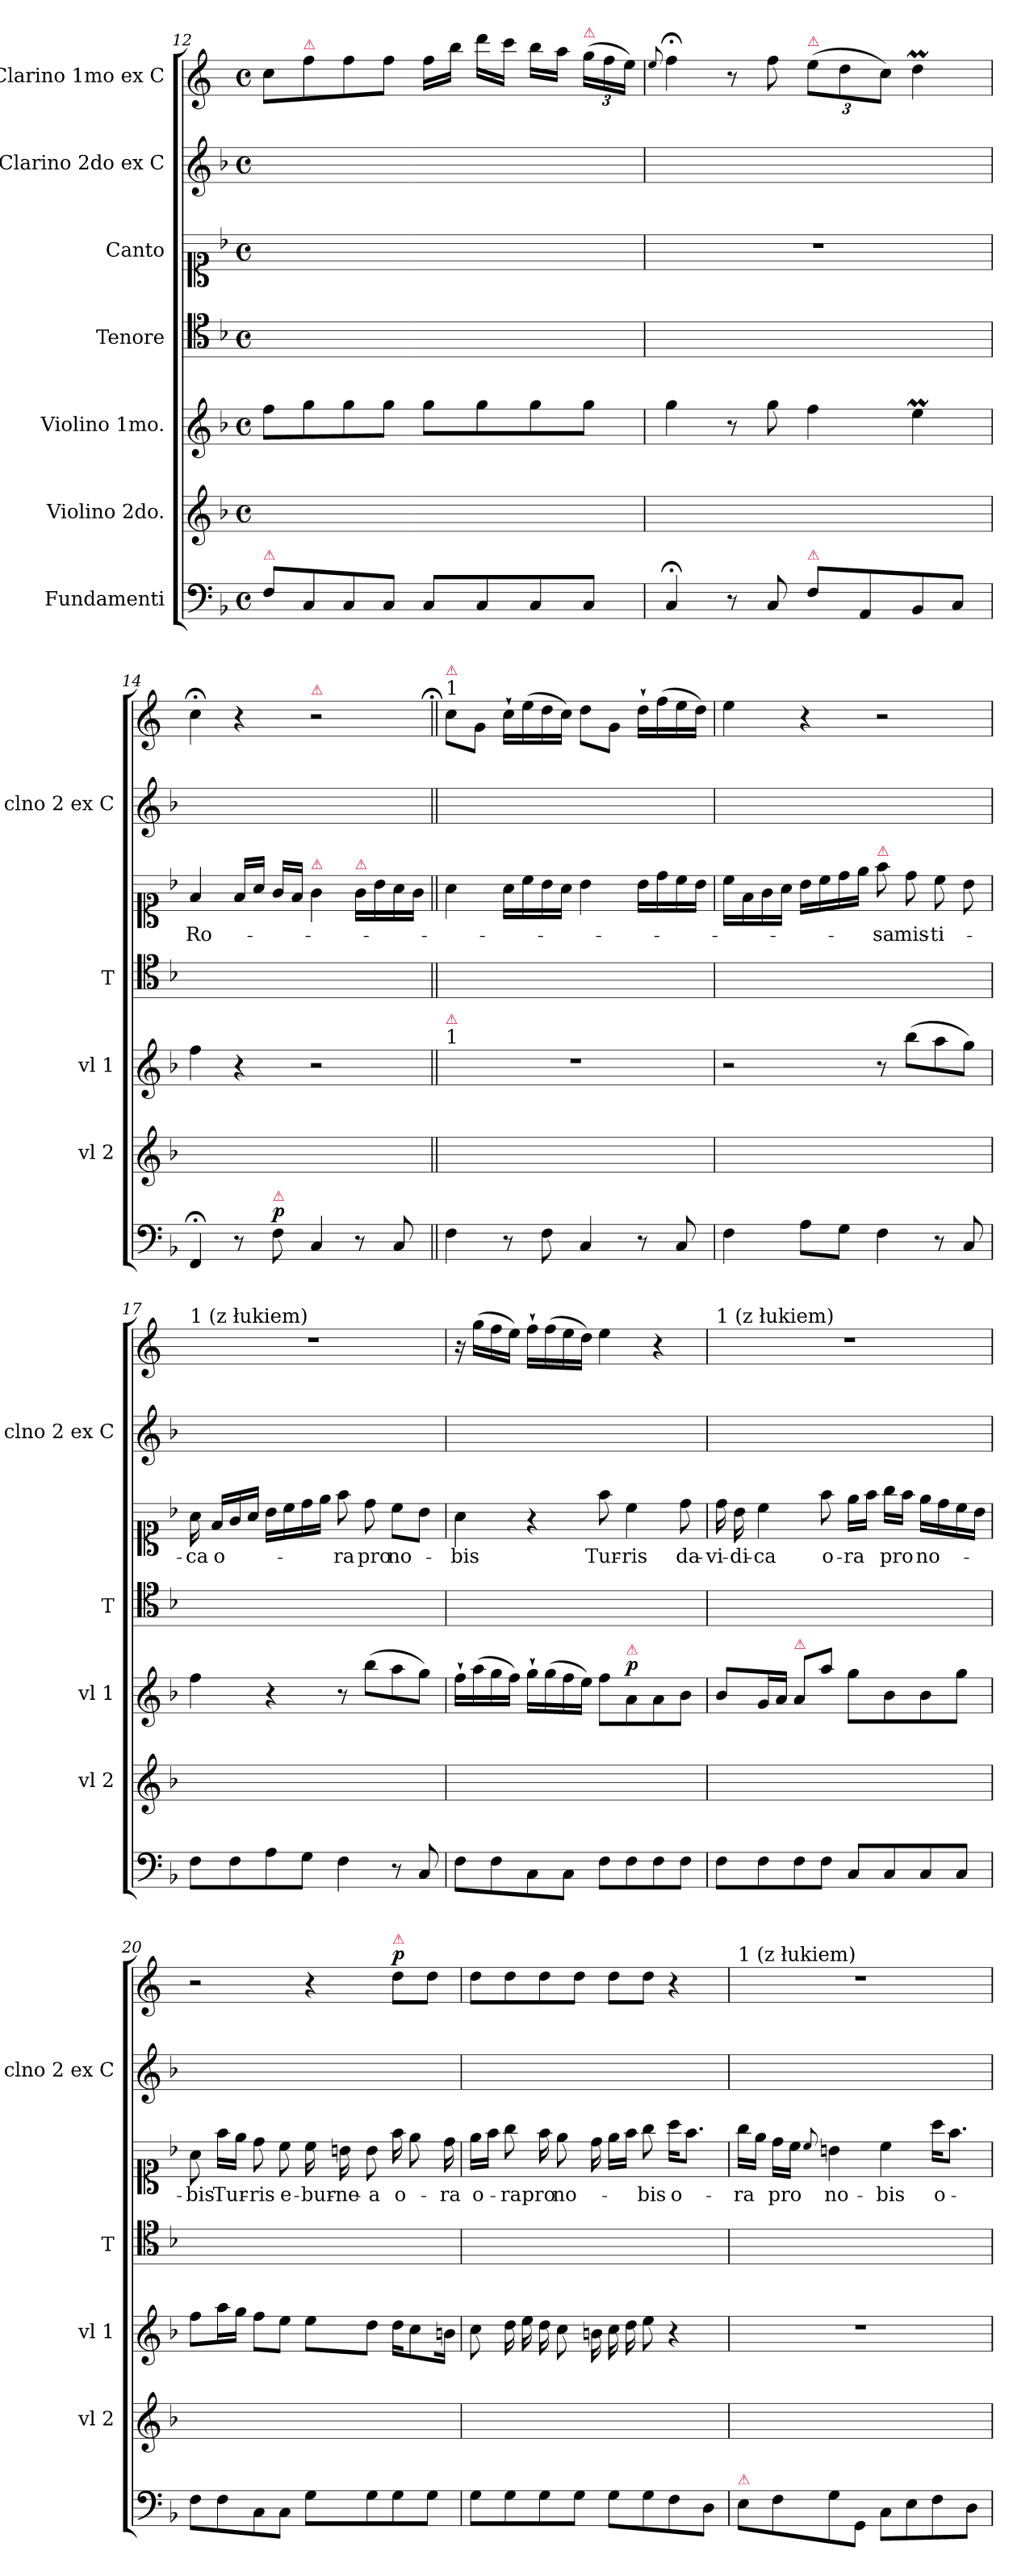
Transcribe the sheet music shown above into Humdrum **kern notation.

**kern	**dynam	**kern	**kern	**dynam	**kern	**kern	**text	**kern	**kern	**dynam
*part7	*part7	*part6	*part5	*part5	*part4	*part3	*part3	*part2	*part1	*part1
*staff7	*staff7	*staff6	*staff5	*staff5	*staff4	*staff3	*staff3	*staff2	*staff1	*staff1
*I"Fundamenti	*	*I"Violino 2do.	*I"Violino 1mo.	*	*I"Tenore	*I"Canto	*	*I"Clarino 2do ex C	*I"Clarino 1mo ex C	*
*	*	*I'vl 2	*I'vl 1	*	*I'T	*	*	*I'clno 2 ex C	*	*
*clefF4	*	*clefG2	*clefG2	*	*clefC4	*clefC1	*	*clefG2	*clefG2	*
*	*	*	*	*	*	*	*	*	*ITrd4c7	*
*k[b-]	*	*k[b-]	*k[b-]	*	*k[b-]	*k[b-]	*	*k[b-]	*k[b-]	*
*F:	*	*F:	*F:	*	*F:	*F:	*	*F:	*F:	*
*M4/4	*	*M4/4	*M4/4	*	*M4/4	*M4/4	*	*M4/4	*M4/4	*
*met(c)	*	*met(c)	*met(c)	*	*met(c)	*met(c)	*	*met(c)	*met(c)	*
=12	=12	=12	=12	=12	=12	=12	=12	=12	=12	=12
!LO:TX:a:color=crimson:t=⚠	!	!	!	!	!	!	!	!	!	!
8F\L	.	1ryy	8ff\L	.	1ryy	1ryy	.	1ryy	8f\L	.
!	!	!	!	!	!	!	!	!	!LO:TX:a:color=crimson:t=⚠	!
8C/	.	.	8gg\	.	.	.	.	.	8b-\	.
8C/	.	.	8gg\	.	.	.	.	.	8b-\	.
8C/J	.	.	8gg\J	.	.	.	.	.	8b-\J	.
8C/L	.	.	8gg\L	.	.	.	.	.	16b-\LL	.
.	.	.	.	.	.	.	.	.	16ee\JJ	.
8C/	.	.	8gg\	.	.	.	.	.	16gg\LL	.
.	.	.	.	.	.	.	.	.	16ff\JJ	.
8C/	.	.	8gg\	.	.	.	.	.	16ee\LL	.
.	.	.	.	.	.	.	.	.	16dd\JJ	.
!	!	!	!	!	!	!	!	!	!LO:TX:a:color=crimson:t=⚠	!
8C/J	.	.	8gg\J	.	.	.	.	.	(24cc\LL	.
.	.	.	.	.	.	.	.	.	24b-\	.
.	.	.	.	.	.	.	.	.	24a\JJ)	.
=13	=13	=13	=13	=13	=13	=13	=13	=13	=13	=13
.	.	.	.	.	.	.	.	.	8qqa/	.
4C;</	.	1ryy	4gg\	.	1ryy	1r	.	1ryy	4b-;<;\	.
8r	.	.	8r	.	.	.	.	.	8r	.
8C/	.	.	8gg\	.	.	.	.	.	8b-\	.
!	!	!	!	!	!	!	!	!	!LO:TX:a:color=crimson:t=⚠	!
!LO:TX:a:color=crimson:t=⚠	!	!	!	!	!	!	!	!	!	!
8F\L	.	.	4ff\	.	.	.	.	.	(12a\L	.
.	.	.	.	.	.	.	.	.	12g\	.
8AA/	.	.	.	.	.	.	.	.	.	.
.	.	.	.	.	.	.	.	.	12f\J)	.
8BB-/	.	.	4eem\	.	.	.	.	.	4gM\	.
8C/J	.	.	.	.	.	.	.	.	.	.
=14	=14	=14	=14	=14	=14	=14	=14	=14	=14	=14
4FF;<;/	.	1ryy	4ff\	.	1ryy	4f/	Ro-	1ryy	4f;<;\	.
8r	.	.	4r	.	.	16f/LL	.	.	4r	.
.	.	.	.	.	.	16a/JJ	.	.	.	.
!LO:TX:a:color=crimson:t=⚠	!	!	!	!	!	!	!	!	!	!
!	!LO:DY:a	!	!	!	!	!	!	!	!	!
8F\	p	.	.	.	.	16g/LL	.	.	.	.
.	.	.	.	.	.	16f/JJ	.	.	.	.
!	!	!	!	!	!	!	!	!	!LO:TX:a:color=crimson:t=⚠	!
!	!	!	!	!	!	!LO:TX:a:color=crimson:t=⚠	!	!	!	!
4C/	.	.	2r	.	.	4g\	.	.	2r	.
!	!	!	!	!	!	!LO:TX:a:color=crimson:t=⚠	!	!	!	!
8r	.	.	.	.	.	16g\LL	.	.	.	.
.	.	.	.	.	.	16b-\	.	.	.	.
8C/	.	.	.	.	.	16a\	.	.	.	.
.	.	.	.	.	.	16g\JJ	.	.	.	.
=15||	=15||;	=15||	=15||	=15||;	=15||	=15||	=15||;	=15||	=15||;	=15||;
!	!	!	!	!	!	!	!	!	!LO:TX:a:t=1	!
!	!	!	!	!	!	!	!	!	!LO:TX:a:color=crimson:t=⚠	!
!	!	!	!LO:TX:a:t=1	!	!	!	!	!	!	!
!	!	!	!LO:TX:a:color=crimson:t=⚠	!	!	!	!	!	!	!
4F\	.	1ryy	1r	.	1ryy	4a\	.	1ryy	8f\L	.
.	.	.	.	.	.	.	.	.	8c\J	.
8r	.	.	.	.	.	16a\LL	.	.	16f`\LL	.
.	.	.	.	.	.	16cc\	.	.	(16a\	.
8F\	.	.	.	.	.	16b-\	.	.	16g\	.
.	.	.	.	.	.	16a\JJ	.	.	16f\JJ)	.
4C/	.	.	.	.	.	4b-\	.	.	8g\L	.
.	.	.	.	.	.	.	.	.	8c\J	.
8r	.	.	.	.	.	16b-\LL	.	.	16g`\LL	.
.	.	.	.	.	.	16dd\	.	.	(16b-\	.
8C/	.	.	.	.	.	16cc\	.	.	16a\	.
.	.	.	.	.	.	16b-\JJ	.	.	16g\JJ)	.
=16	=16	=16	=16	=16	=16	=16	=16	=16	=16	=16
4F\	.	1ryy	2r	.	1ryy	16cc\LL	.	1ryy	4a\	.
.	.	.	.	.	.	16f\	.	.	.	.
.	.	.	.	.	.	16g\	.	.	.	.
.	.	.	.	.	.	16a\JJ	.	.	.	.
8A\L	.	.	.	.	.	16b-\LL	.	.	4r	.
.	.	.	.	.	.	16cc\	.	.	.	.
8G\J	.	.	.	.	.	16dd\	.	.	.	.
.	.	.	.	.	.	16ee\JJ	.	.	.	.
!	!	!	!	!	!	!LO:TX:a:color=crimson:t=⚠	!	!	!	!
4F\	.	.	8r	.	.	8ff\	-sa	.	2r	.
.	.	.	(8bb-\L	.	.	8dd\	mis-	.	.	.
8r	.	.	8aa\	.	.	8cc\	-ti-	.	.	.
8C/	.	.	8gg\J)	.	.	8b-\	.	.	.	.
=17	=17	=17	=17	=17	=17	=17	=17	=17	=17	=17
!	!	!	!	!	!	!	!	!	!LO:TX:a:t=1 (z łukiem)	!
8F\L	.	1ryy	4ff\	.	1ryy	16a\	-ca	1ryy	1r	.
.	.	.	.	.	.	16f/LL	o-	.	.	.
8F\	.	.	.	.	.	16g/	.	.	.	.
.	.	.	.	.	.	16a/JJ	.	.	.	.
8A\	.	.	4r	.	.	16b-\LL	.	.	.	.
.	.	.	.	.	.	16cc\	.	.	.	.
8G\J	.	.	.	.	.	16dd\	.	.	.	.
.	.	.	.	.	.	16ee\JJ	.	.	.	.
4F\	.	.	8r	.	.	8ff\	-ra	.	.	.
.	.	.	(8bb-\L	.	.	8dd\	pro	.	.	.
8r	.	.	8aa\	.	.	8cc\L	no-	.	.	.
8C/	.	.	8gg\J)	.	.	8b-\J	.	.	.	.
=18	=18	=18	=18	=18	=18	=18	=18	=18	=18	=18
8F\L	.	1ryy	16ff`\LL	.	1ryy	4a\	-bis	1ryy	16r	.
.	.	.	(16aa\	.	.	.	.	.	(16cc\LL	.
8F\	.	.	16gg\	.	.	.	.	.	16b-\	.
.	.	.	16ff\JJ)	.	.	.	.	.	16a\JJ)	.
8C\	.	.	16gg`\LL	.	.	4r	.	.	16b-`\LL	.
.	.	.	(16gg\	.	.	.	.	.	(16b-\	.
8C\J	.	.	16ff\	.	.	.	.	.	16a\	.
.	.	.	16ee\JJ)	.	.	.	.	.	16g\JJ)	.
8F\L	.	.	8ff\L	.	.	8ff\	Tur-	.	4a\	.
!	!	!	!LO:TX:a:color=crimson:t=⚠	!	!	!	!	!	!	!
!	!	!	!	!LO:DY:a	!	!	!	!	!	!
8F\	.	.	8a\	p	.	4cc\	-ris	.	.	.
8F\	.	.	8a\	.	.	.	.	.	4r	.
8F\J	.	.	8b-\J	.	.	8dd\	da-	.	.	.
=19	=19	=19	=19	=19	=19	=19	=19	=19	=19	=19
!	!	!	!	!	!	!	!	!	!LO:TX:a:t=1 (z łukiem)	!
8F\L	.	1ryy	8b-/L	.	1ryy	16dd\	-vi-	1ryy	1r	.
.	.	.	.	.	.	16b-\	-di-	.	.	.
8F\	.	.	16g/L	.	.	4cc\	-ca	.	.	.
.	.	.	16a/JJ	.	.	.	.	.	.	.
!	!	!	!LO:TX:a:color=crimson:t=⚠	!	!	!	!	!	!	!
8F\	.	.	8a/L	.	.	.	.	.	.	.
8F\J	.	.	8aa\J	.	.	8ff\	o-	.	.	.
8C/L	.	.	8gg\L	.	.	16ee\LL	-ra	.	.	.
.	.	.	.	.	.	16ff\JJ	.	.	.	.
8C/	.	.	8b-\	.	.	16gg\LL	pro	.	.	.
.	.	.	.	.	.	16ff\JJ	.	.	.	.
8C/	.	.	8b-\	.	.	16ee\LL	no-	.	.	.
.	.	.	.	.	.	16dd\	.	.	.	.
8C/J	.	.	8gg\J	.	.	16cc\	.	.	.	.
.	.	.	.	.	.	16b-\JJ	.	.	.	.
=20	=20	=20	=20	=20	=20	=20	=20	=20	=20	=20
8F\L	.	1ryy	8ff\L	.	1ryy	8a\	-bis	1ryy	2r	.
8F\	.	.	16aa\L	.	.	16ff\LL	Tur-	.	.	.
.	.	.	16gg\JJ	.	.	16ee\JJ	.	.	.	.
8C\	.	.	8ff\L	.	.	8dd\	-ris	.	.	.
8C\J	.	.	8ee\J	.	.	8cc\	e-	.	.	.
8G\L	.	.	8ee\L	.	.	16cc\	-bur-	.	4r	.
.	.	.	.	.	.	16bn\	-ne-	.	.	.
8G\	.	.	8dd\J	.	.	8b\	-a	.	.	.
!	!	!	!	!	!	!	!	!	!LO:TX:a:color=crimson:t=⚠	!
!	!	!	!	!	!	!	!	!	!	!LO:DY:a
8G\	.	.	16dd\KL	.	.	16ff\	o-	.	8g\L	p
.	.	.	8cc\	.	.	8ee\	.	.	.	.
8G\J	.	.	.	.	.	.	.	.	8g\J	.
.	.	.	16bn\Jk	.	.	16dd\	-ra	.	.	.
=21	=21	=21	=21	=21	=21	=21	=21	=21	=21	=21
8G\L	.	1ryy	8cc\	.	1ryy	16ee\LL	o-	1ryy	8g\L	.
.	.	.	.	.	.	16ff\JJ	.	.	.	.
8G\	.	.	16dd\	.	.	8gg\	-ra	.	8g\	.
.	.	.	16ee\	.	.	.	.	.	.	.
8G\	.	.	16dd\	.	.	16ff\	pro	.	8g\	.
.	.	.	8cc\	.	.	8ee\	no-	.	.	.
8G\J	.	.	.	.	.	.	.	.	8g\J	.
.	.	.	16bn	.	.	16dd\	.	.	.	.
8G\L	.	.	16cc\	.	.	16ee\LL	.	.	8g\L	.
.	.	.	16dd\	.	.	16ff\JJ	.	.	.	.
8G\	.	.	8ee\	.	.	8gg\	-bis	.	8g\J	.
8F\	.	.	4r	.	.	16aa\KL	o-	.	4r	.
.	.	.	.	.	.	8.ff\J	.	.	.	.
8D\J	.	.	.	.	.	.	.	.	.	.
=22	=22	=22	=22	=22	=22	=22	=22	=22	=22	=22
!	!	!	!	!	!	!	!	!	!LO:TX:a:t=1 (z łukiem)	!
!LO:TX:a:color=crimson:t=⚠	!	!	!	!	!	!	!	!	!	!
8E\L	.	1ryy	1r	.	1ryy	16gg\LL	-ra	1ryy	1r	.
.	.	.	.	.	.	16ee\JJ	.	.	.	.
8F\	.	.	.	.	.	16dd\LL	pro	.	.	.
.	.	.	.	.	.	16cc\JJ	.	.	.	.
.	.	.	.	.	.	8qqcc/	.	.	.	.
8G\	.	.	.	.	.	4bn\	no-	.	.	.
8GG/J	.	.	.	.	.	.	.	.	.	.
8C\L	.	.	.	.	.	4cc\	-bis	.	.	.
8E\	.	.	.	.	.	.	.	.	.	.
8F\	.	.	.	.	.	16aa\KL	o-	.	.	.
.	.	.	.	.	.	8.ff\J	.	.	.	.
8D\J	.	.	.	.	.	.	.	.	.	.
=	=	=	=	=	=	=	=	=	=	=
*-	*-	*-	*-	*-	*-	*-	*-	*-	*-	*-
